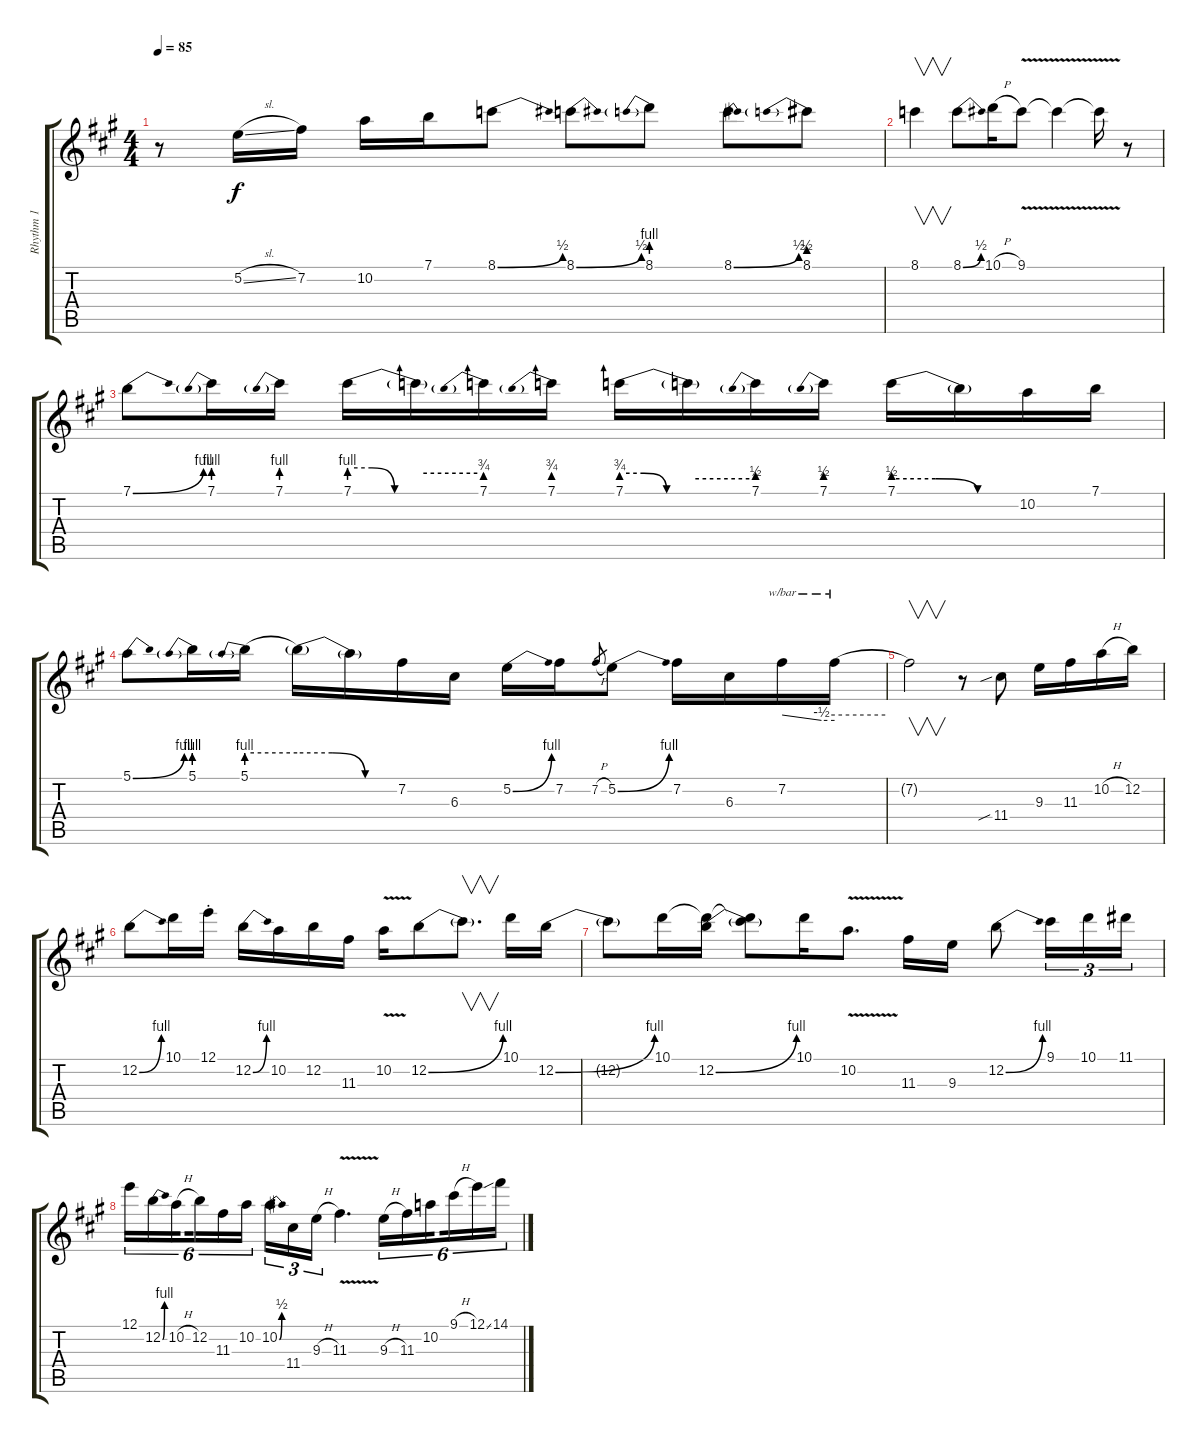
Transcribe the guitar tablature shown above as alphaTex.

\track ("Rhythm 1" "Rhythm 1") {instrument electricguitarjazz}
\staff {score tabs}
\tuning (E4 B3 G3 D3 A2 E2) {hide}
\ts (4 4)
\tempo 85
\clef g2
\ks a
r.8{dy f} 5.2{sl}.16 7.2.16 10.2.16 7.1.16 8.1{be (bend 0 0 60 2)}.8 8.1{be (bend 0 0 60 2)}.8 8.1{be (prebend 0 4 60 4)}.8 8.1{be (bend 0 0 60 2)}.8 8.1{be (prebend 0 2 60 2)}.8 |
8.1.4{v} 8.1{be (bend 0 0 60 2)}.8 10.1{h}.16 9.1{v}.8 9.1{v t}.4 9.1{v t}.16 r.8 |
7.1{be (bend 0 0 60 4)}.8 7.1{be (prebend 0 4 60 4)}.16 7.1{be (prebend 0 4 60 4)}.16 7.1{be (custom 0 4 20 4 40 0 60 0)}.16 7.1{be (hold 0 3 60 3) t}.16 7.1{be (prebend 0 3 60 3)}.16 7.1{be (prebend 0 3 60 3)}.16 7.1{be (custom 0 3 20 3 40 0 60 0)}.16 7.1{be (hold 0 2 60 2) t}.16 7.1{be (prebend 0 2 60 2)}.16 7.1{be (prebend 0 2 60 2)}.16 7.1{be (custom 0 2 20 2 40 0 60 0)}.16 7.1{t}.16 10.2.16 7.1.16 |
5.1{be (bend 0 0 60 4)}.8 5.1{be (prebend 0 4 60 4)}.16 5.1{be (prebend 0 4 60 4)}.16 5.1{be (custom 0 4 20 4 40 0 60 0) t}.16 5.1{t}.16 7.2.16 6.3.16 5.2{be (bend 0 0 60 4)}.16 7.2.16 7.2{h}.8{gr} 5.2{be (bend 0 0 60 4)}.8 7.2.16 6.3.16 7.2.16{tbe (custom default 0 0 45 -2 60 -2)} 7.2{t}.16{tbe (hold default 0 0 60 0)} |
7.2{t}.2{v} r.8 11.4{sib}.8 9.3.16 11.3.16 10.2{h}.16 12.2.16 |
12.2{be (bend 0 0 60 4)}.8 10.1.16 12.1{st}.16 12.2{be (bend 0 0 60 4)}.16 10.2.16 12.2.16 11.3.16 10.2{v}.16 12.2{be (bend 0 0 60 4)}.8 12.2{t}.8{v d} 10.1.16 12.2{be (bend 0 0 60 4)}.16 |
12.2{t}.8 10.1.16 (10.1{t} 12.2{be (bend 0 0 60 4)}).16 (10.1{t} 12.2{t}).8 10.1.16 10.2{v}.8{d} 11.3.16 9.3.16 12.2{be (bend 0 0 60 4)}.8 9.1.16{tu (3 2)} 10.1.16{tu (3 2)} 11.1.16{tu (3 2)} |
12.1.16{tu (6 4)} 12.2{be (bend 0 0 60 4)}.16{tu (6 4)} 10.2{h}.16{tu (6 4) beam splitsecondary} 12.2.16{tu (6 4)} 11.3.16{tu (6 4)} 10.2.16{tu (6 4)} 10.2{be (bend 0 0 60 2)}.16{tu (3 2)} 11.4.16{tu (3 2)} 9.3{h}.16{tu (3 2)} 11.3{v}.4{d} 9.3{h}.16{tu (6 4)} 11.3.16{tu (6 4)} 10.2.16{tu (6 4) beam splitsecondary} 9.1{h}.16{tu (6 4)} 12.1{ss}.16{tu (6 4)} 14.1{ss}.16{tu (6 4)}
